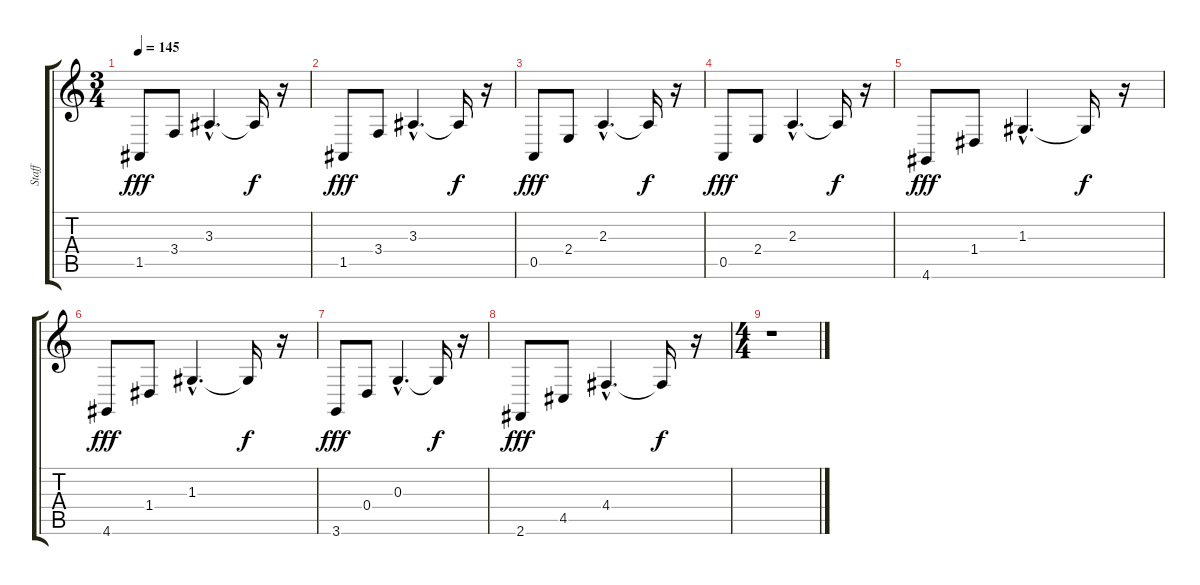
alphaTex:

\track ("Staff" "Staff") {instrument trombone}
\staff {score tabs}
\tuning (E4 B3 G3 D3 A2 E2) {hide}
\ts (3 4)
\tempo 145
\clef g2
\ks c
1.5.8{dy fff} 3.4.8 3.3{hac}.4{d} 3.3{t}.16{dy f} r.16 |
1.5.8{dy fff} 3.4.8 3.3{hac}.4{d} 3.3{t}.16{dy f} r.16 |
0.5.8{dy fff} 2.4.8 2.3{hac}.4{d} 2.3{t}.16{dy f} r.16 |
0.5.8{dy fff} 2.4.8 2.3{hac}.4{d} 2.3{t}.16{dy f} r.16 |
4.6.8{dy fff} 1.4.8 1.3{hac}.4{d} 1.3{t}.16{dy f} r.16 |
4.6.8{dy fff} 1.4.8 1.3{hac}.4{d} 1.3{t}.16{dy f} r.16 |
3.6.8{dy fff} 0.4.8 0.3{hac}.4{d} 0.3{t}.16{dy f} r.16 |
2.6.8{dy fff} 4.5.8 4.4{hac}.4{d} 4.4{t}.16{dy f} r.16 |
\ts (4 4)
r.1
